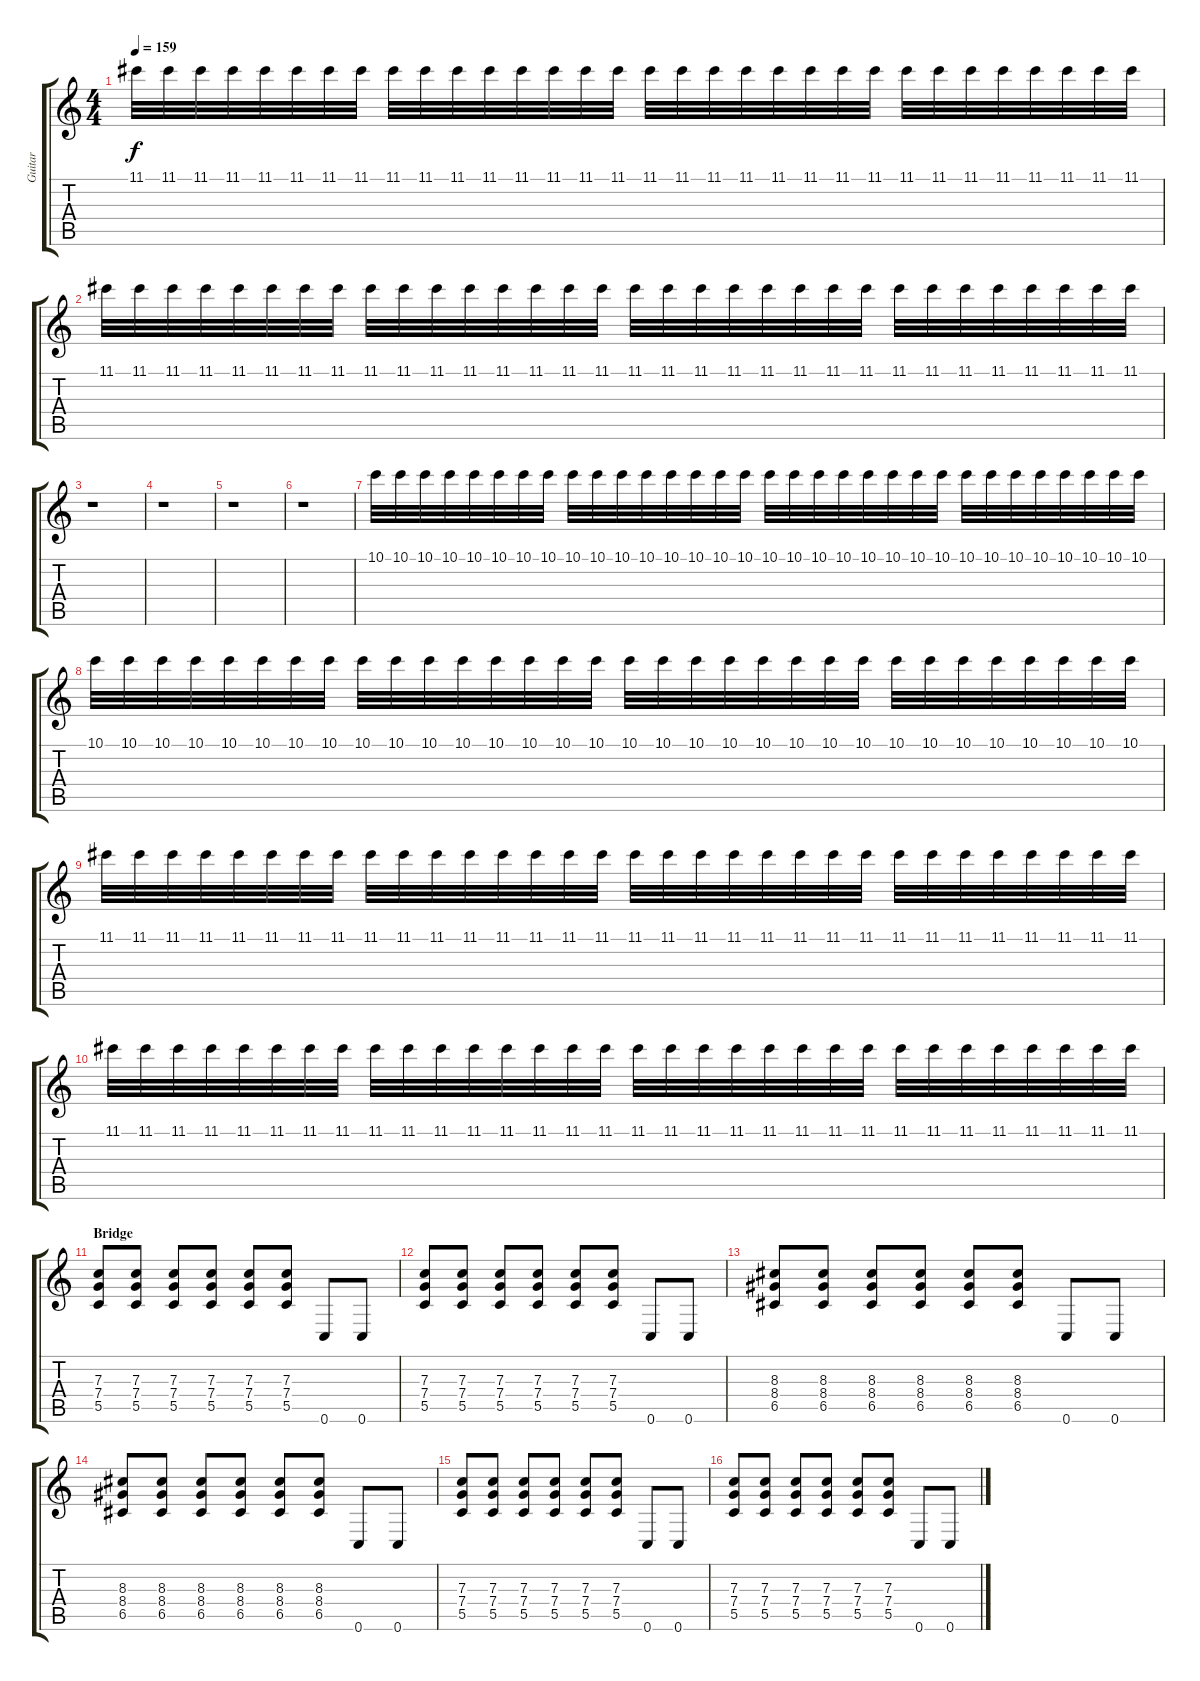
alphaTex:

\track ("Guitar" "Guitar") {instrument distortionguitar}
\staff {score tabs}
\tuning (D4 A3 F3 C3 G2 C2) {hide}
\ts (4 4)
\tempo 159
\clef g2
\ks c
11.1.32{dy f balance 2} 11.1.32 11.1.32 11.1.32 11.1.32 11.1.32 11.1.32 11.1.32 11.1.32{balance 0} 11.1.32 11.1.32 11.1.32 11.1.32 11.1.32 11.1.32 11.1.32 11.1.32{balance 4} 11.1.32 11.1.32 11.1.32 11.1.32 11.1.32 11.1.32 11.1.32 11.1.32{balance 12} 11.1.32 11.1.32 11.1.32 11.1.32 11.1.32 11.1.32 11.1.32 |
11.1.32{balance 16} 11.1.32 11.1.32 11.1.32 11.1.32 11.1.32 11.1.32 11.1.32 11.1.32{balance 14} 11.1.32 11.1.32 11.1.32 11.1.32 11.1.32 11.1.32 11.1.32 11.1.32{balance 11} 11.1.32 11.1.32 11.1.32 11.1.32 11.1.32 11.1.32 11.1.32 11.1.32{balance 8} 11.1.32 11.1.32 11.1.32 11.1.32 11.1.32 11.1.32 11.1.32 |
r.1 |
r.1 |
r.1 |
r.1 |
10.1.32{volume 8 balance 0} 10.1.32 10.1.32 10.1.32 10.1.32 10.1.32 10.1.32 10.1.32 10.1.32{balance 4} 10.1.32 10.1.32 10.1.32 10.1.32 10.1.32 10.1.32 10.1.32 10.1.32{balance 8} 10.1.32 10.1.32 10.1.32 10.1.32 10.1.32 10.1.32 10.1.32 10.1.32{balance 12} 10.1.32 10.1.32 10.1.32 10.1.32 10.1.32 10.1.32 10.1.32 |
10.1.32{balance 16} 10.1.32 10.1.32 10.1.32 10.1.32 10.1.32 10.1.32 10.1.32 10.1.32{balance 14} 10.1.32 10.1.32 10.1.32 10.1.32 10.1.32 10.1.32 10.1.32 10.1.32{balance 10} 10.1.32 10.1.32 10.1.32 10.1.32 10.1.32 10.1.32 10.1.32 10.1.32{balance 6} 10.1.32 10.1.32 10.1.32 10.1.32 10.1.32 10.1.32 10.1.32 |
11.1.32{balance 2} 11.1.32 11.1.32 11.1.32 11.1.32 11.1.32 11.1.32 11.1.32 11.1.32{balance 0} 11.1.32 11.1.32 11.1.32 11.1.32 11.1.32 11.1.32 11.1.32 11.1.32{balance 4} 11.1.32 11.1.32 11.1.32 11.1.32 11.1.32 11.1.32 11.1.32 11.1.32{balance 12} 11.1.32 11.1.32 11.1.32 11.1.32 11.1.32 11.1.32 11.1.32 |
11.1.32{balance 16} 11.1.32 11.1.32 11.1.32 11.1.32 11.1.32 11.1.32 11.1.32 11.1.32{balance 14} 11.1.32 11.1.32 11.1.32 11.1.32 11.1.32 11.1.32 11.1.32 11.1.32{balance 11} 11.1.32 11.1.32 11.1.32 11.1.32 11.1.32 11.1.32 11.1.32 11.1.32{balance 8} 11.1.32 11.1.32 11.1.32 11.1.32 11.1.32 11.1.32 11.1.32 |
\section ("" "Bridge")
(7.3 7.4 5.5).8 (7.3 7.4 5.5).8 (7.3 7.4 5.5).8 (7.3 7.4 5.5).8 (7.3 7.4 5.5).8 (7.3 7.4 5.5).8 0.6.8 0.6.8 |
(7.3 7.4 5.5).8 (7.3 7.4 5.5).8 (7.3 7.4 5.5).8 (7.3 7.4 5.5).8 (7.3 7.4 5.5).8 (7.3 7.4 5.5).8 0.6.8 0.6.8 |
(8.3 8.4 6.5).8 (8.3 8.4 6.5).8 (8.3 8.4 6.5).8 (8.3 8.4 6.5).8 (8.3 8.4 6.5).8 (8.3 8.4 6.5).8 0.6.8 0.6.8 |
(8.3 8.4 6.5).8 (8.3 8.4 6.5).8 (8.3 8.4 6.5).8 (8.3 8.4 6.5).8 (8.3 8.4 6.5).8 (8.3 8.4 6.5).8 0.6.8 0.6.8 |
(7.3 7.4 5.5).8 (7.3 7.4 5.5).8 (7.3 7.4 5.5).8 (7.3 7.4 5.5).8 (7.3 7.4 5.5).8 (7.3 7.4 5.5).8 0.6.8 0.6.8 |
(7.3 7.4 5.5).8 (7.3 7.4 5.5).8 (7.3 7.4 5.5).8 (7.3 7.4 5.5).8 (7.3 7.4 5.5).8 (7.3 7.4 5.5).8 0.6.8 0.6.8
